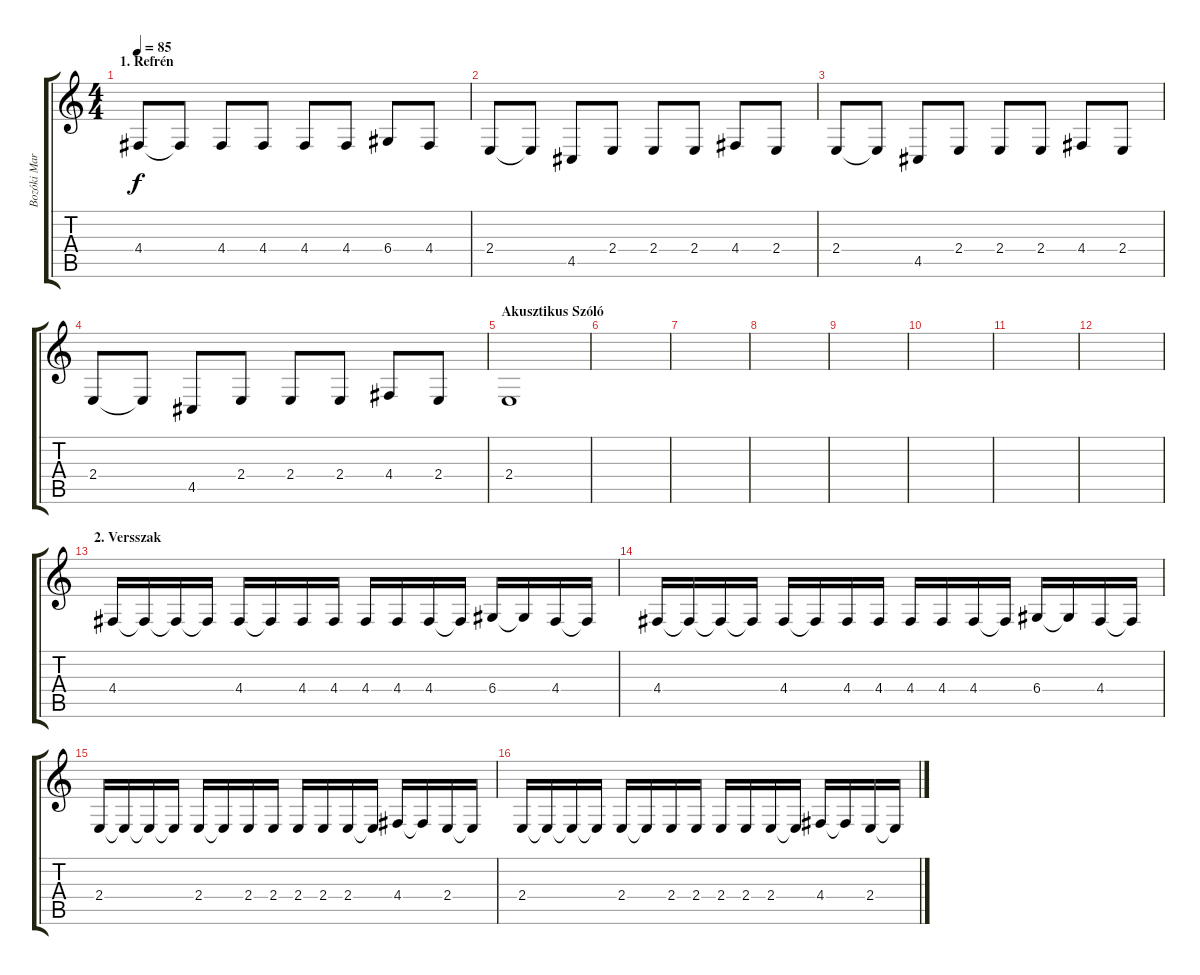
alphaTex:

\track ("Bozóki Marci - Ének" "Bozóki Mar") {instrument cello}
\staff {score tabs}
\tuning (E4 B3 G3 D3 A2 E2) {hide}
\ts (4 4)
\section ("" "1. Refrén")
\tempo 85
\clef g2
\ks c
4.4.8{dy f} 4.4{t}.8 4.4.8 4.4.8 4.4.8 4.4.8 6.4.8 4.4.8 |
2.4.8 2.4{t}.8 4.5.8 2.4.8 2.4.8 2.4.8 4.4.8 2.4.8 |
2.4.8 2.4{t}.8 4.5.8 2.4.8 2.4.8 2.4.8 4.4.8 2.4.8 |
2.4.8 2.4{t}.8 4.5.8 2.4.8 2.4.8 2.4.8 4.4.8 2.4.8 |
\section ("" "Akusztikus Szóló")
2.4.1 |
|
|
|
|
|
|
|
\section ("" "2. Versszak")
4.4.16 4.4{t}.16 4.4{t}.16 4.4{t}.16 4.4.16 4.4{t}.16 4.4.16 4.4.16 4.4.16 4.4.16 4.4.16 4.4{t}.16 6.4.16 6.4{t}.16 4.4.16 4.4{t}.16 |
4.4.16 4.4{t}.16 4.4{t}.16 4.4{t}.16 4.4.16 4.4{t}.16 4.4.16 4.4.16 4.4.16 4.4.16 4.4.16 4.4{t}.16 6.4.16 6.4{t}.16 4.4.16 4.4{t}.16 |
2.4.16 2.4{t}.16 2.4{t}.16 2.4{t}.16 2.4.16 2.4{t}.16 2.4.16 2.4.16 2.4.16 2.4.16 2.4.16 2.4{t}.16 4.4.16 4.4{t}.16 2.4.16 2.4{t}.16 |
2.4.16 2.4{t}.16 2.4{t}.16 2.4{t}.16 2.4.16 2.4{t}.16 2.4.16 2.4.16 2.4.16 2.4.16 2.4.16 2.4{t}.16 4.4.16 4.4{t}.16 2.4.16 2.4{t}.16
